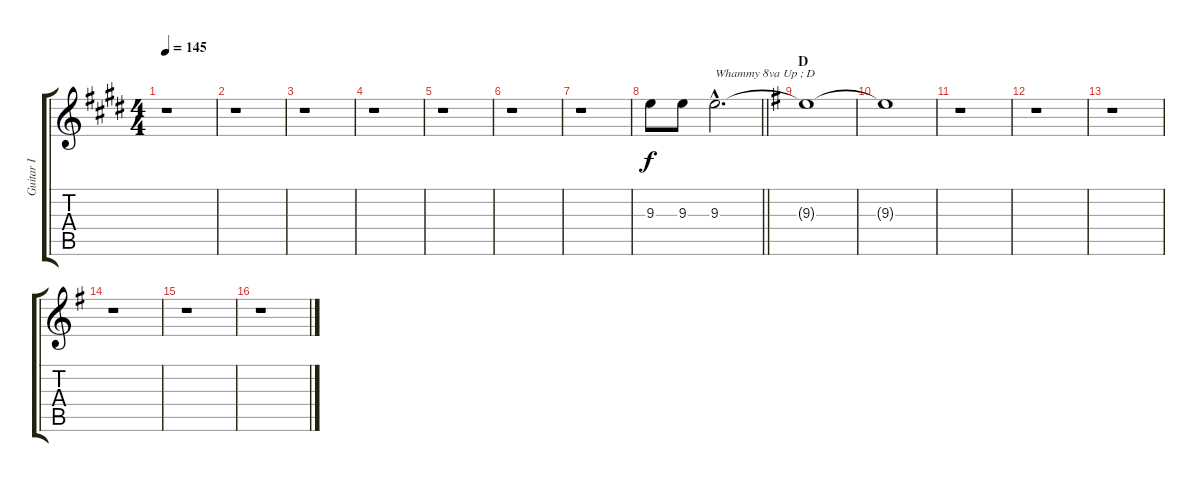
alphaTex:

\track ("Guitar I" "Guitar I") {instrument overdrivenguitar}
\staff {score tabs}
\tuning (E4 B3 G3 D3 A2 E2) {hide}
\ts (4 4)
\tempo 145
\clef g2
\ks e
r.1{dy f} |
r.1 |
r.1 |
r.1 |
r.1 |
r.1 |
r.1 |
\barLineRight lightlight
9.3.8 9.3.8 9.3{hac}.2{d txt "Whammy 8va Up ; D"} |
\section ("" "D")
\ks g
9.3{t}.1 |
9.3{t}.1 |
r.1 |
r.1 |
r.1 |
r.1 |
r.1 |
r.1
